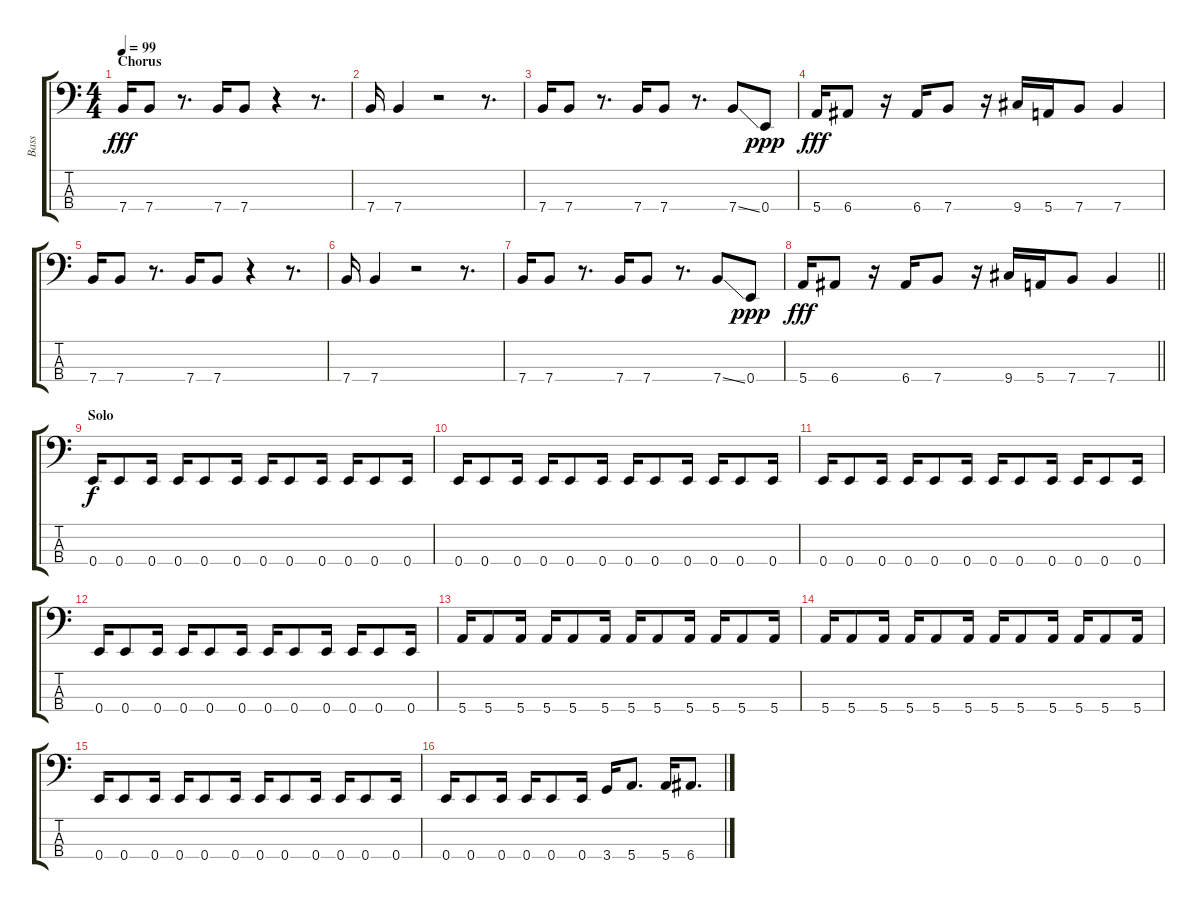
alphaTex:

\track ("Bass" "Bass") {instrument electricbassfinger}
\staff {score tabs}
\tuning (G2 D2 A1 E1) {hide}
\ts (4 4)
\section ("" "Chorus")
\tempo 99
\clef f4
\ks c
7.4.16{dy fff} 7.4.8 r.8{d} 7.4.16 7.4.8 r.4 r.8{d} |
7.4.16 7.4.4 r.2 r.8{d} |
7.4.16 7.4.8 r.8{d} 7.4.16 7.4.8 r.8{d} 7.4{ss}.8 0.4.8{dy ppp} |
5.4.16{dy fff} 6.4.8 r.16 6.4.16 7.4.8 r.16 9.4.16 5.4.16 7.4.8 7.4.4 |
7.4.16 7.4.8 r.8{d} 7.4.16 7.4.8 r.4 r.8{d} |
7.4.16 7.4.4 r.2 r.8{d} |
7.4.16 7.4.8 r.8{d} 7.4.16 7.4.8 r.8{d} 7.4{ss}.8 0.4.8{dy ppp} |
\barLineRight lightlight
5.4.16{dy fff} 6.4.8 r.16 6.4.16 7.4.8 r.16 9.4.16 5.4.16 7.4.8 7.4.4 |
\section ("" "Solo")
0.4.16{dy f} 0.4.8 0.4.16 0.4.16 0.4.8 0.4.16 0.4.16 0.4.8 0.4.16 0.4.16 0.4.8 0.4.16 |
0.4.16 0.4.8 0.4.16 0.4.16 0.4.8 0.4.16 0.4.16 0.4.8 0.4.16 0.4.16 0.4.8 0.4.16 |
0.4.16 0.4.8 0.4.16 0.4.16 0.4.8 0.4.16 0.4.16 0.4.8 0.4.16 0.4.16 0.4.8 0.4.16 |
0.4.16 0.4.8 0.4.16 0.4.16 0.4.8 0.4.16 0.4.16 0.4.8 0.4.16 0.4.16 0.4.8 0.4.16 |
5.4.16 5.4.8 5.4.16 5.4.16 5.4.8 5.4.16 5.4.16 5.4.8 5.4.16 5.4.16 5.4.8 5.4.16 |
5.4.16 5.4.8 5.4.16 5.4.16 5.4.8 5.4.16 5.4.16 5.4.8 5.4.16 5.4.16 5.4.8 5.4.16 |
0.4.16 0.4.8 0.4.16 0.4.16 0.4.8 0.4.16 0.4.16 0.4.8 0.4.16 0.4.16 0.4.8 0.4.16 |
0.4.16 0.4.8 0.4.16 0.4.16 0.4.8 0.4.16 3.4.16 5.4.8{d} 5.4.16 6.4.8{d}
